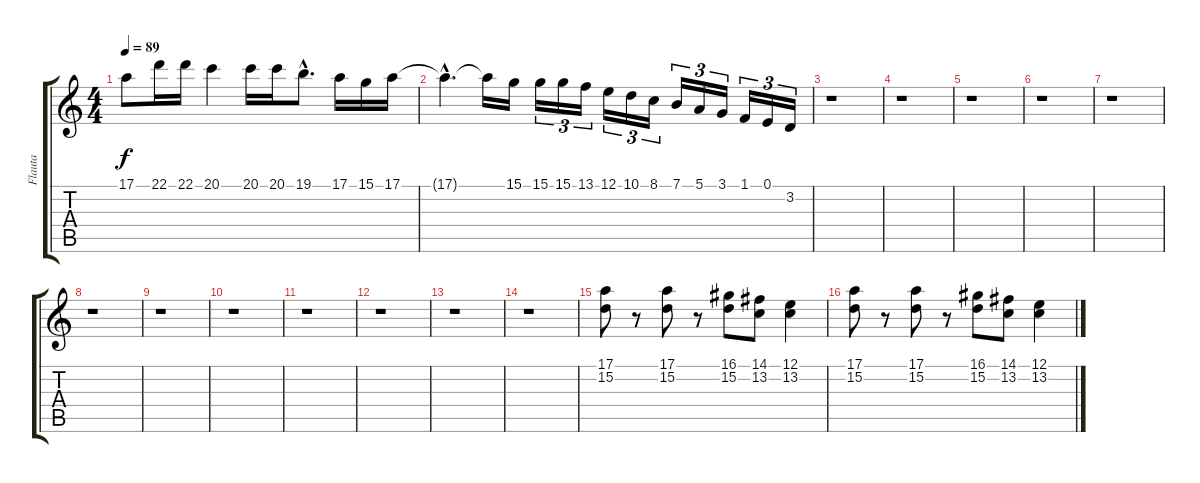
\track ("Flauta" "Flauta") {instrument flute}
\staff {score tabs}
\tuning (E4 B3 G3 D3 A2 E2) {hide}
\ts (4 4)
\tempo 89
\clef g2
\ks c
17.1{t}.8{dy f} 22.1.16 22.1.16 20.1.4 20.1.16 20.1.16 19.1{hac}.8{d} 17.1.16 15.1.16 17.1.16 |
17.1{hac t}.4{d} 17.1{t}.16 15.1.16 15.1.16{tu (3 2)} 15.1.16{tu (3 2)} 13.1.16{tu (3 2)} 12.1.16{tu (3 2)} 10.1.16{tu (3 2)} 8.1.16{tu (3 2)} 7.1.16{tu (3 2)} 5.1.16{tu (3 2)} 3.1.16{tu (3 2)} 1.1.16{tu (3 2)} 0.1.16{tu (3 2)} 3.2.16{tu (3 2)} |
r.1 |
r.1 |
r.1 |
r.1 |
r.1 |
r.1 |
r.1 |
r.1 |
r.1 |
r.1 |
r.1 |
r.1 |
(17.1 15.2).8 r.8 (17.1 15.2).8 r.8 (16.1 15.2).8 (14.1 13.2).8 (12.1 13.2).4 |
(17.1 15.2).8 r.8 (17.1 15.2).8 r.8 (16.1 15.2).8 (14.1 13.2).8 (12.1 13.2).4
